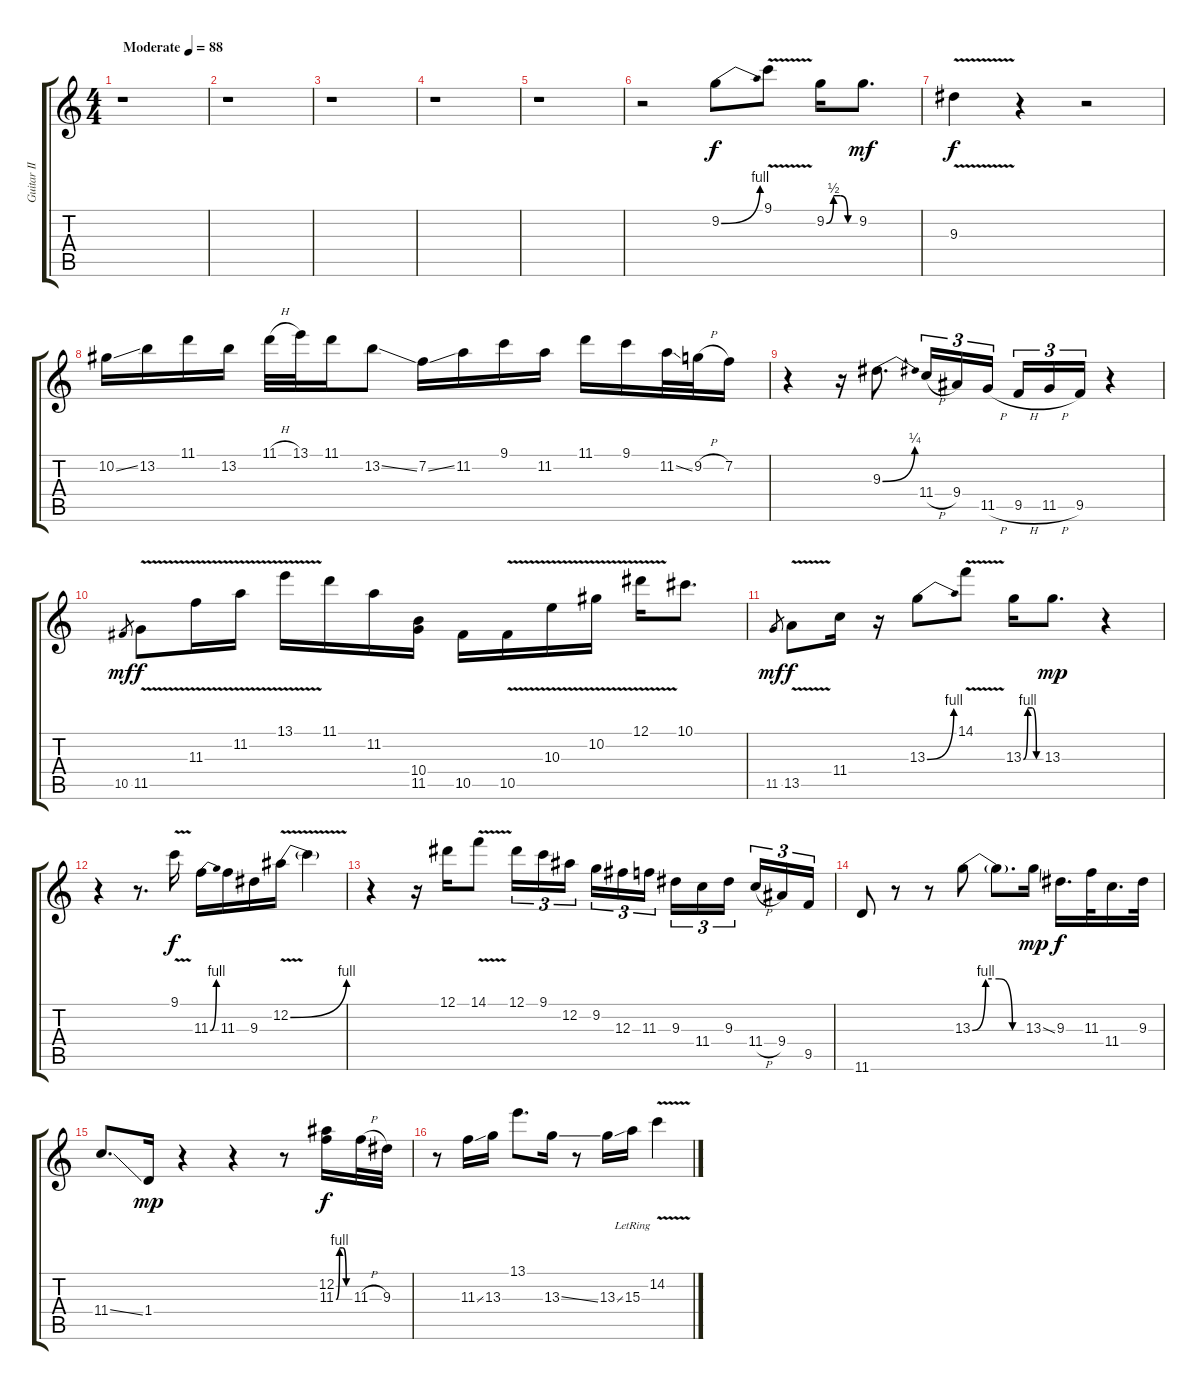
\track ("Guitar II" "Guitar II") {instrument overdrivenguitar}
\staff {score tabs}
\tuning (Eb4 Bb3 Gb3 Db3 Ab2 Eb2) {hide}
\ts (4 4)
\tempo (88 "Moderate")
\clef g2
\ks c
r.1{dy f instrument overdrivenguitar} |
r.1 |
r.1 |
r.1 |
r.1 |
r.2 9.2{be (bend 0 0 60 4)}.8 9.1{v}.8 9.2{be (custom 0 0 15 2 30 2 45 0 60 0)}.16 9.2.8{d dy mf} |
9.3{v}.4{dy f} r.4 r.2 |
10.2{ss}.16 13.2.16 11.1.16 13.2.16 11.1{h}.32 13.1.32 11.1.16 13.2{ss}.8 7.2{ss}.16 11.2.16 9.1.16 11.2.16 11.1.16 9.1.16 11.2{ss}.32 9.2{h}.32 7.2.16 |
r.4 r.16 9.3{be (bend 0 0 60 1)}.8{d} 11.4{h}.16{tu (3 2)} 9.4.16{tu (3 2)} 11.5{h}.16{tu (3 2)} 9.5{h}.16{tu (3 2)} 11.5{h}.16{tu (3 2)} 9.5.16{tu (3 2)} r.4 |
10.5.8{gr dy mf} 11.5{v}.8{dy f} 11.3{v}.16 11.2{v}.16 13.1{v}.16 11.1.16 11.2.16 (10.4 11.5).16 10.5.16 10.5{v}.16 10.3{v}.16 10.2{v}.16 12.1{v}.16 10.1.8{d} |
11.5.8{gr dy mf} 13.5{v}.8{dy f} 11.4.16 r.16 13.3{be (bend 0 0 60 4)}.8 14.1{v}.8 13.3{be (custom 0 0 15 4 30 4 45 0 60 0)}.16 13.3.8{d dy mp} r.4 |
r.4 r.8{d} 9.1{v}.16{dy f} 11.3{be (bend 0 0 60 4)}.16 11.3.16 9.3.16 12.2{be (bend 0 0 60 4) v}.16 12.2{t}.4 |
r.4 r.16 12.1.16 14.1{v}.8 12.1.16{tu (3 2)} 9.1.16{tu (3 2)} 12.2.16{tu (3 2)} 9.2.16{tu (3 2)} 12.3.16{tu (3 2)} 11.3.16{tu (3 2)} 9.3.16{tu (3 2)} 11.4.16{tu (3 2)} 9.3.16{tu (3 2)} 11.4{h}.16{tu (3 2)} 9.4.16{tu (3 2)} 9.5.16{tu (3 2)} |
11.6.8 r.8 r.8 13.3{be (custom 0 0 15 4 30 4 45 0 60 0)}.8 13.3{t}.8{d} 13.3{ss}.16{dy mp} 9.3.16{d dy f} 11.3.32 11.4.16{d} 9.3.32 |
11.4{ss}.8{d} 1.4.16{dy mp} r.4 r.4 r.8 (12.2 11.3{be (custom 0 0 15 4 30 4 45 0 60 0)}).16{dy f} 11.3{h}.32 9.3.32 |
r.8 11.3{ss}.16 13.3.16 13.1.8{d} 13.3{ss}.16 r.8 13.3{ss}.16 15.3{lr}.16 14.2{v}.4
